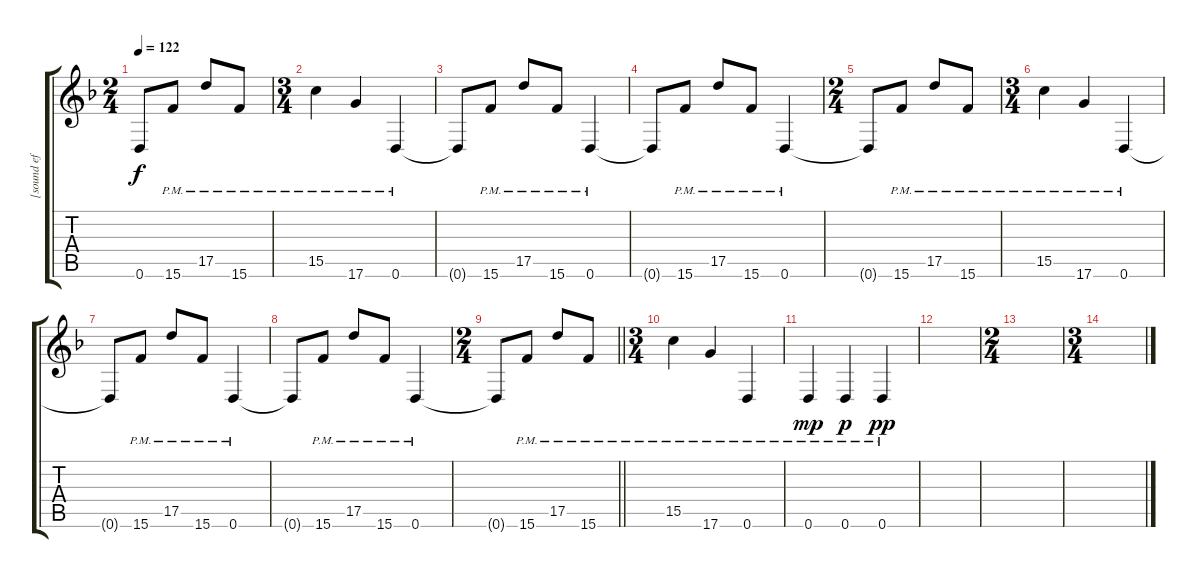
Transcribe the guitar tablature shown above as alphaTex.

\track (" [sound effects]" " [sound ef") {instrument electricguitarclean}
\staff {score tabs}
\tuning (E4 B3 G3 D3 A2 D2) {hide}
\ts (2 4)
\tempo 122
\clef g2
\ks dminor
0.6{t}.8{dy f} 15.6{pm}.8 17.5{pm}.8 15.6{pm}.8 |
\ts (3 4)
15.5{pm}.4 17.6{pm}.4 0.6{pm}.4 |
0.6{t}.8 15.6{pm}.8 17.5{pm}.8 15.6{pm}.8 0.6{pm}.4 |
0.6{t}.8 15.6{pm}.8 17.5{pm}.8 15.6{pm}.8 0.6{pm}.4 |
\ts (2 4)
0.6{t}.8 15.6{pm}.8 17.5{pm}.8 15.6{pm}.8 |
\ts (3 4)
15.5{pm}.4 17.6{pm}.4 0.6{pm}.4 |
0.6{t}.8 15.6{pm}.8 17.5{pm}.8 15.6{pm}.8 0.6{pm}.4 |
0.6{t}.8 15.6{pm}.8 17.5{pm}.8 15.6{pm}.8 0.6{pm}.4 |
\ts (2 4)
\barLineRight lightlight
0.6{t}.8 15.6{pm}.8 17.5{pm}.8 15.6{pm}.8 |
\ts (3 4)
15.5{pm}.4 17.6{pm}.4 0.6{pm}.4 |
0.6{pm}.4{dy mp} 0.6{pm}.4{dy p} 0.6{pm}.4{dy pp} |
|
\ts (2 4)
|
\ts (3 4)
